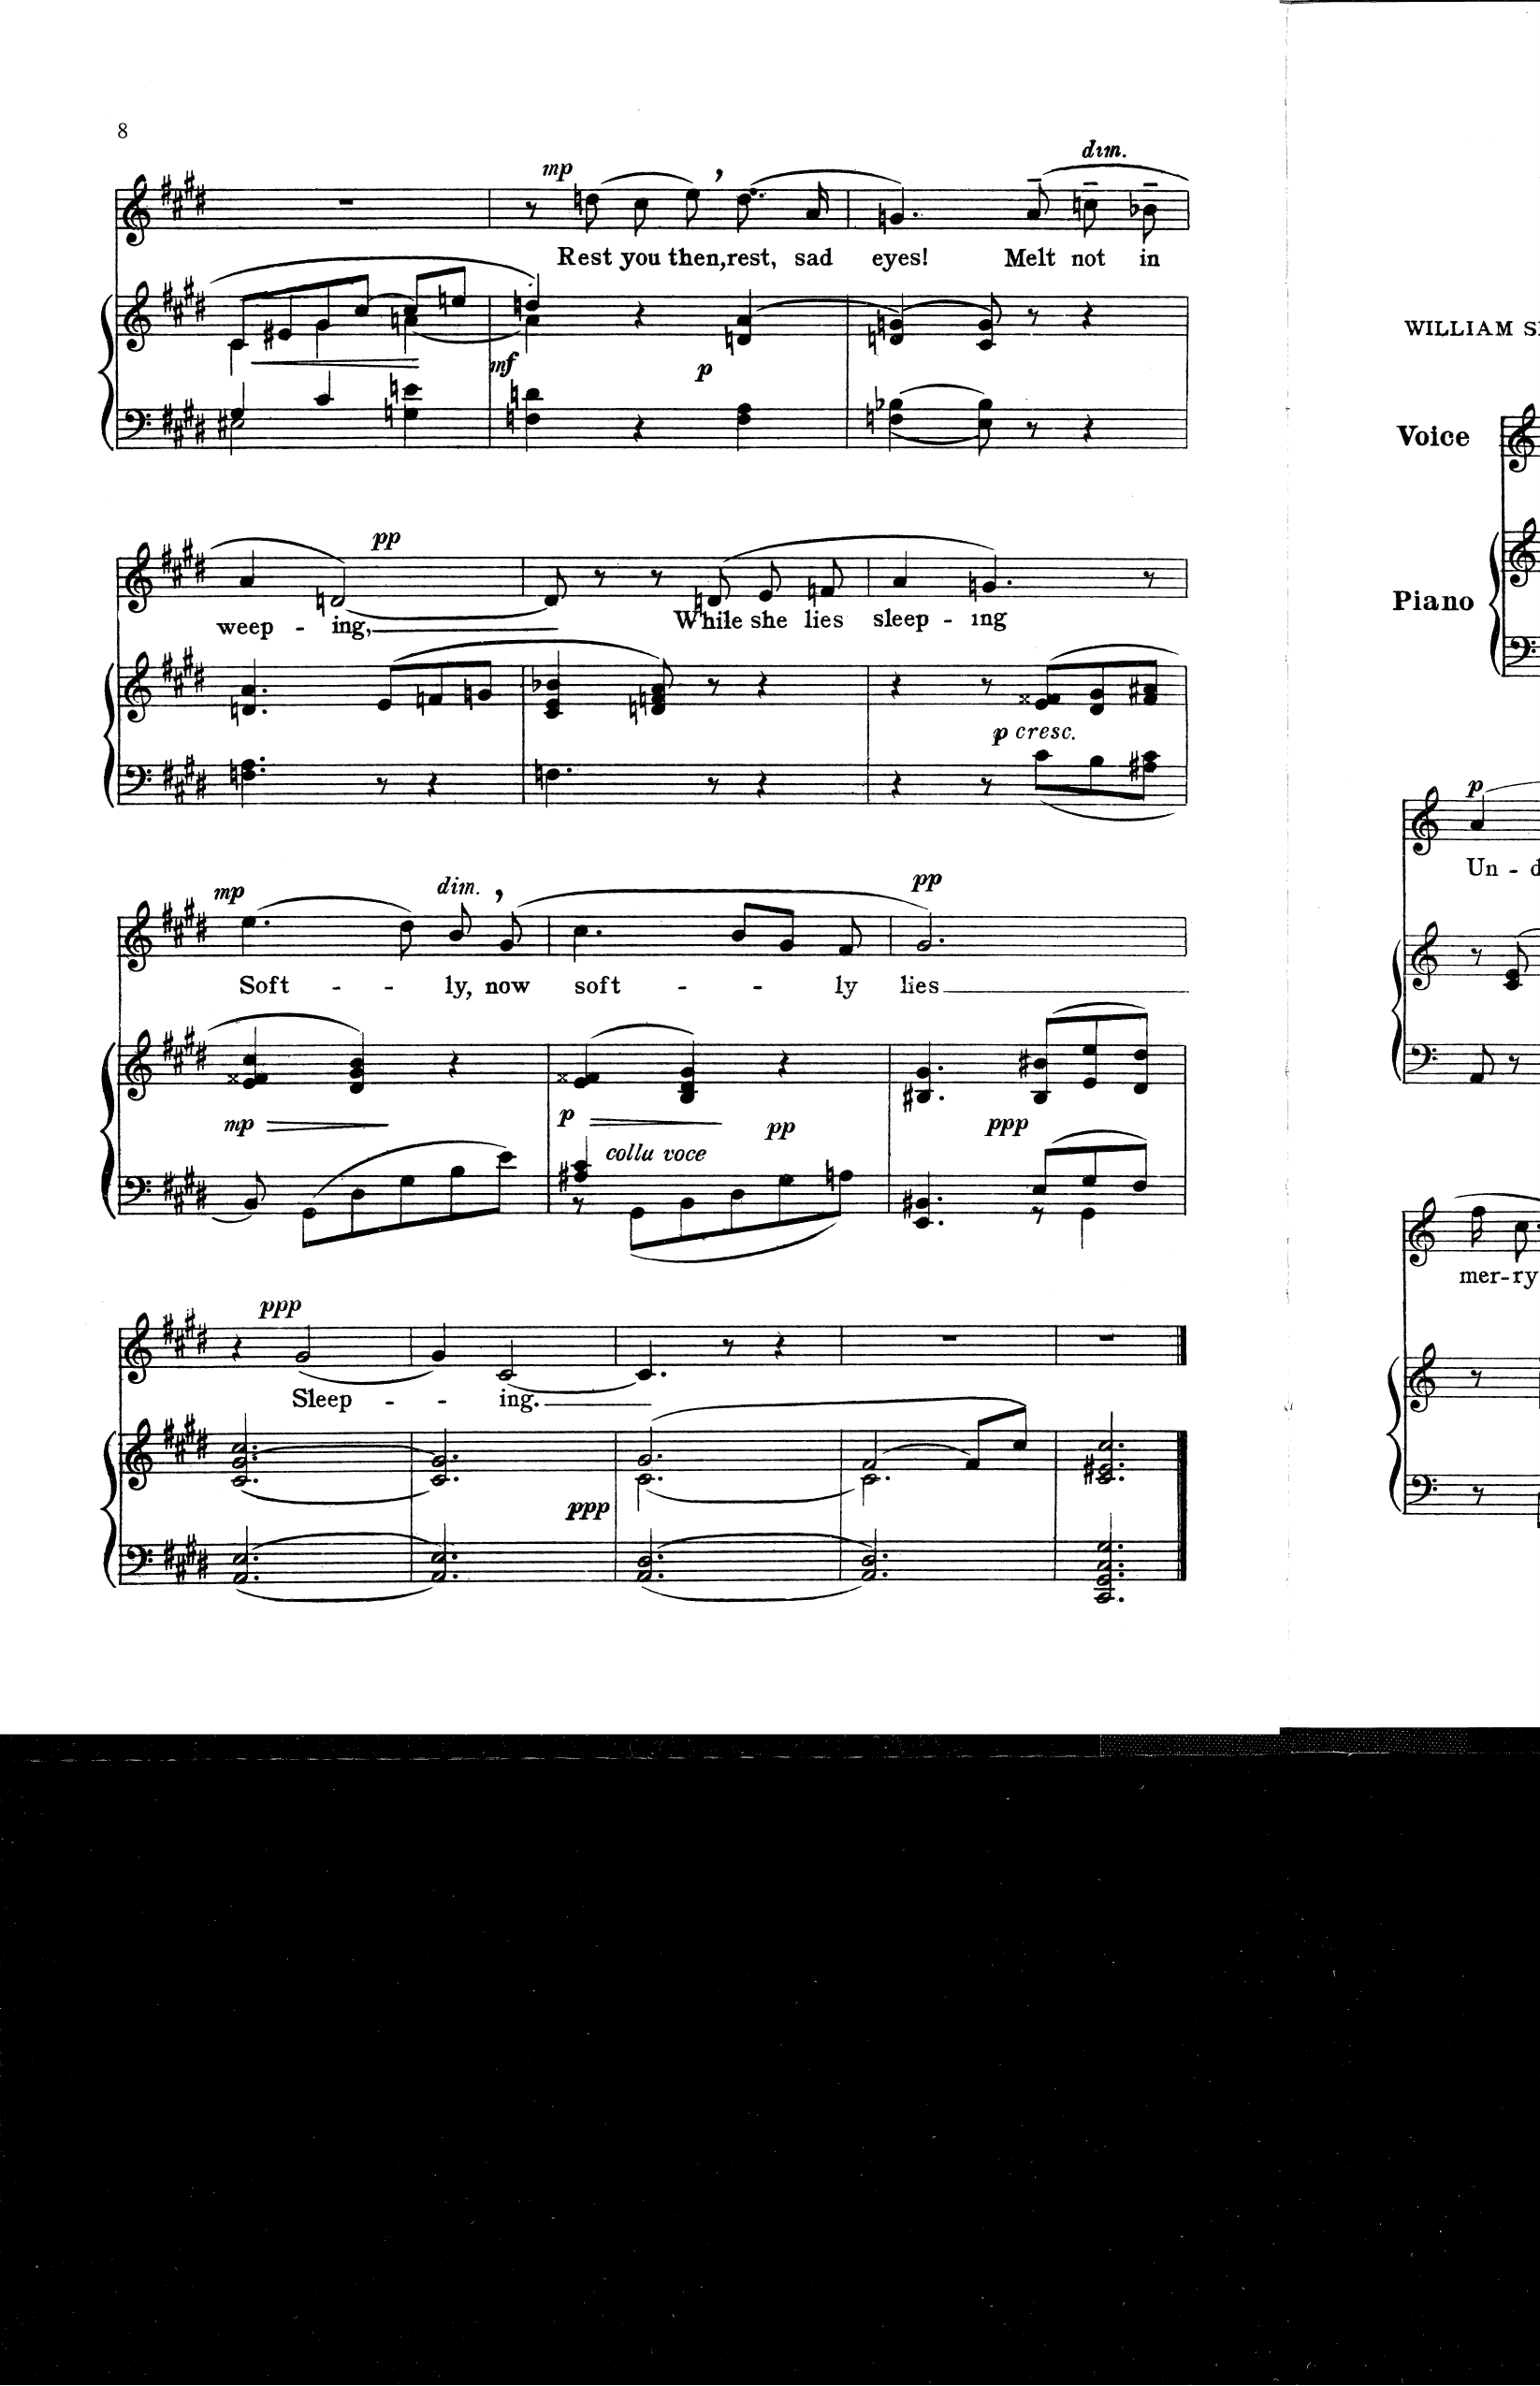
**kern	**kern	**dynam	**kern	**text	**dynam
*part2	*part2	*part2	*part1	*part1	*part1
*staff3	*staff2	*staff2/3	*staff1	*staff1	*staff1
*I"Piano	*	*	*I"Voice	*	*
*I'Pno	*	*	*	*	*
*clefF4	*clefG2	*	*clefG2	*	*
*k[f#c#g#d#]	*k[f#c#g#d#]	*	*k[f#c#g#d#]	*	*
*M3/4	*M3/4	*	*M3/4	*	*
=35	=35	=35	=35	=35	=35
*^	*	*	*	*	*
!	!	!	!LO:HP:b	!	!	!
*	*	*^	*	*	*	*
4G#/	2E#X\	8c#/L	4c#\	<	2.r	.	.
.	.	8e#X/	.	.	.	.	.
4c#/	.	8g#/	4g#\	.	.	.	.
.	.	[8cc#/J	.	.	.	.	.
4Gn\ 4en\	4ryy	8cc#/L]	[4an\	.	.	.	.
.	.	8een/J	.	[	.	.	.
*v	*v	*	*	*	*	*	*
=36	=36	=36	=36	=36	=36	=36
!	!	!	!LO:DY:b	!	!	!
4Fn\ 4dn\	4ddn/	4a\]	mf	8r	.	.
!	!	!	!	!	!	!LO:DY:a
.	.	.	.	(8ddn\	Rest	mp
4r	4r	2ryy	.	8cc#\	you	.
.	.	.	.	8ee,\)	then,	.
!	!	!	!LO:DY:b	!	!	!
4F\ 4A\	(4dn/ 4a/	.	p	(8.dd\	rest,	.
.	.	.	.	16a/	sad	.
*	*v	*v	*	*	*	*
=37	=37	=37	=37	=37	=37
4Fn\ [4B-X\	8dn/ [8gn/)	.	4.gn/)	eyes!	.
.	8c#/ 8g/]	.	.	.	.
8E\ 8B-\]	2r	.	.	.	.
8r	.	.	(8a~>/	Melt	.
!	!	!	!LO:TX:a:i:t=dim.	!	!
4r	.	.	8ccn~\	not	.
.	.	.	8b-X~\	in	.
=38	=38	=38	=38	=38	=38
4.Fn\ 4.A\	4.dn/ 4.a/	.	4a/	weep-	.
!	!	!	!	!	!LO:DY:a
.	.	.	[2dn/)	-ing,	pp
8r	(>8e/L	.	.	.	.
4r	8fn/	.	.	.	.
.	8gn/J	.	.	.	.
=39	=39	=39	=39	=39	=39
4.Fn\	4c#/ 4e/ 4b-X/	.	8d/]	.	.
.	.	.	8r	.	.
.	8dn/ 8fn/ 8a/)	.	8r	.	.
8r	8r	.	(>8dn/	While	.
4r	4r	.	8e/	she	.
.	.	.	8fn/	lies	.
=40	=40	=40	=40	=40	=40
4r	4r	.	4a/	sleep-	.
8r	8r	.	4.gn/)	-ing	.
!	!LO:TX:b:i:t=cresc.	!	!	!	!
!	!	!LO:DY:b	!	!	!
8c#\L	(>8e/ 8f##X/L	p	.	.	.
8B\	8d#/ 8g#/	.	.	.	.
8A#X\ 8c#\J	8f##/ 8a#X/J	.	8r	.	.
=41	=41	=41	=41	=41	=41
!	!	!LO:HP:b	!	!	!
!	!	!LO:DY:n=1:b	!	!	!LO:DY:a
8BB/	4e/ 4f##X/ 4cc#/	> mp	(4.ee\	Soft-	mp
8GG#\L	.	.	.	.	.
8D#\	4d#/ 4g#/ 4b/)	]	.	.	.
8G#\	.	.	8dd#\)	.	.
!	!	!	!LO:TX:a:i:t=dim.	!	!
8B\	4r	.	8b,\	-ly,	.
8e\J	.	.	(8g#/	now	.
=42	=42	=42	=42	=42	=42
*^	*	*	*	*	*
!	!	!	!LO:HP:b	!	!	!
!	!	!	!LO:DY:n=1:b	!	!	!
8r	4A#X/ 4c#/	(>4e/ 4f##X/	> p	4.cc#\	soft-	.
!LO:TX:i:t=colla voce	!	!	!	!	!	!
8GG#\L	.	.	.	.	.	.
8BB\	2ryy	4B/ 4d#/ 4g#/)	]	.	.	.
8D#\	.	.	.	8b/L	.	.
!	!	!	!LO:DY:n=2:a=2	!	!	!
8G#\	.	4r	pp	8g#/J	.	.
8An\J	.	.	.	8f#/	-ly	.
=43	=43	=43	=43	=43	=43	=43
!	!	!	!	!	!	!LO:DY:a
4.EE/ 4.BB#X/	4.ryy	4.B#X/ 4.g#/	.	2.g#/)	lies	pp
!	!	!	!LO:DY:b	!	!	!
8r	8E\L	(>8B#/ 8b#X/L	ppp	.	.	.
4GG#\	8G#\	8e/ 8ee/	.	.	.	.
.	8F#\J	8d#/ 8dd#/J)	.	.	.	.
*v	*v	*	*	*	*	*
=44	=44	=44	=44	=44	=44
[2.AA/ [2.E/	[2.c#/ [2.g#/ 2.cc#/	.	4r	.	.
!	!	!	!	!	!LO:DY:a
.	.	.	[2g#/	Sleep-	ppp
=45	=45	=45	=45	=45	=45
2.AA/] 2.E/]	2.c#/] 2.g#/]	.	4g#/]	.	.
.	.	.	[2c#/	-ing.	.
=46	=46	=46	=46	=46	=46
*	*^	*	*	*	*
!	!	!	!LO:DY:b	!	!	!
[2.AA/ [2.D#/	(2.g#/	[2.c#\	ppp	4.c#/]	.	.
.	.	.	.	8r	.	.
.	.	.	.	4r	.	.
=47	=47	=47	=47	=47	=47	=47
2.AA/] 2.D#/]	[2f#/	2.c#\]	.	2.r	.	.
.	8f#/L]	.	.	.	.	.
.	8cc#/J)	.	.	.	.	.
*	*v	*v	*	*	*	*
=48	=48	=48	=48	=48	=48
2.CC#/ 2.GG#/ 2.C#/ 2.G#/	2.c#/ 2.e#X/ 2.cc#/	.	2.r	.	.
==	==	==	==	==	==
*-	*-	*-	*-	*-	*-
